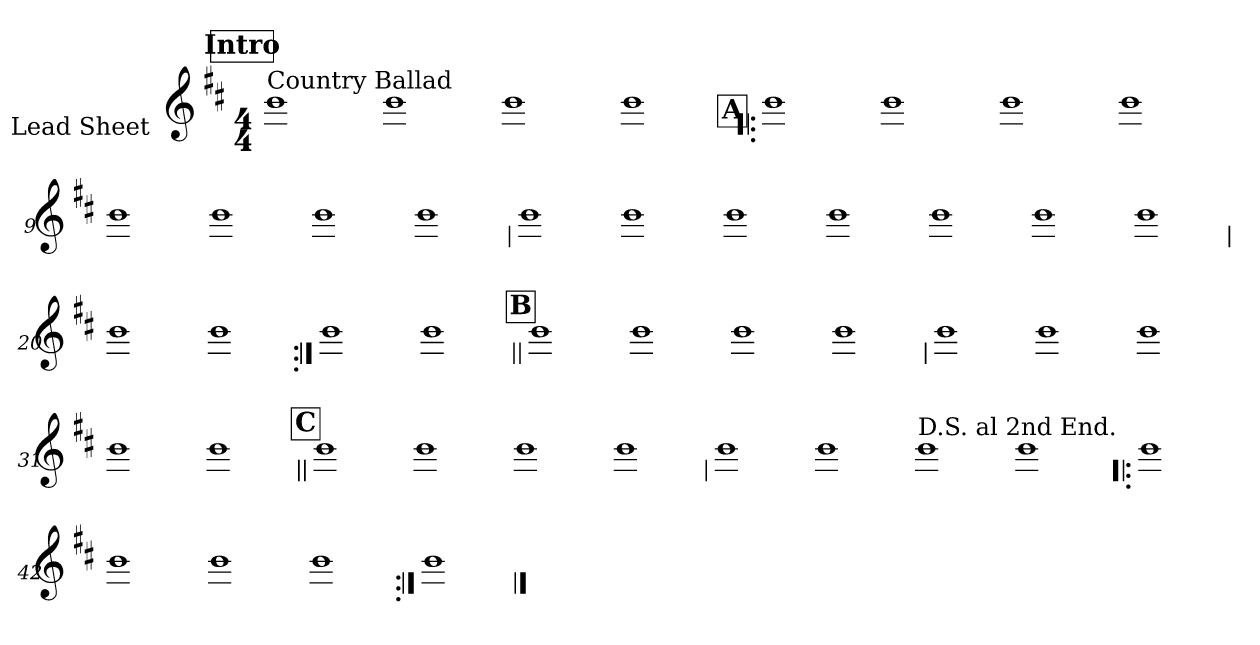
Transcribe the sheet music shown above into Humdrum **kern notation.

**kern
*part1
*staff1
*I"Lead Sheet
*stria0
*clefG2
*k[f#c#]
*D:
*M4/4
*MM125
!!LO:REH:place=s1:a:t=Intro
=1||
!LO:TX:a:t=Country Ballad
1b
=2-
1b
=3-
1b
=4-
1b
!!LO:LB:g=z
!!LO:REH:place=s1:a:t=A
=5!|:
1b
=6-
1b
=7-
1b
=8-
1b
=9-
1b
=10-
1b
=11-
1b
=12-
1b
!!LO:LB:g=z
=13
1b
=14-
1b
=15-
1b
=16-
1b
=17-
1b
=18-
1b
=19-
1b
!!LO:LB:g=z
=20
1b
=21-
1b
=22:|!
1b
=23-
1b
!!LO:LB:g=z
!!LO:REH:place=s1:a:t=B
=24||
1b
=25-
1b
=26-
1b
=27-
1b
!!LO:LB:g=z
=28
1b
=29-
1b
=30-
1b
=31-
1b
=32-
1b
!!LO:LB:g=z
!!LO:REH:place=s1:a:t=C
=33||
1b
=34-
1b
=35-
1b
=36-
1b
!!LO:LB:g=z
=37
1b
=38-
1b
=39-
!LO:TX:a:t=D.S. al 2nd End.
1b
=40-
1b
!!LO:LB:g=z
=41!|:
1b
=42-
1b
=43-
1b
=44-
1b
!!LO:LB:g=z
=45:|!
1b
==
*-
